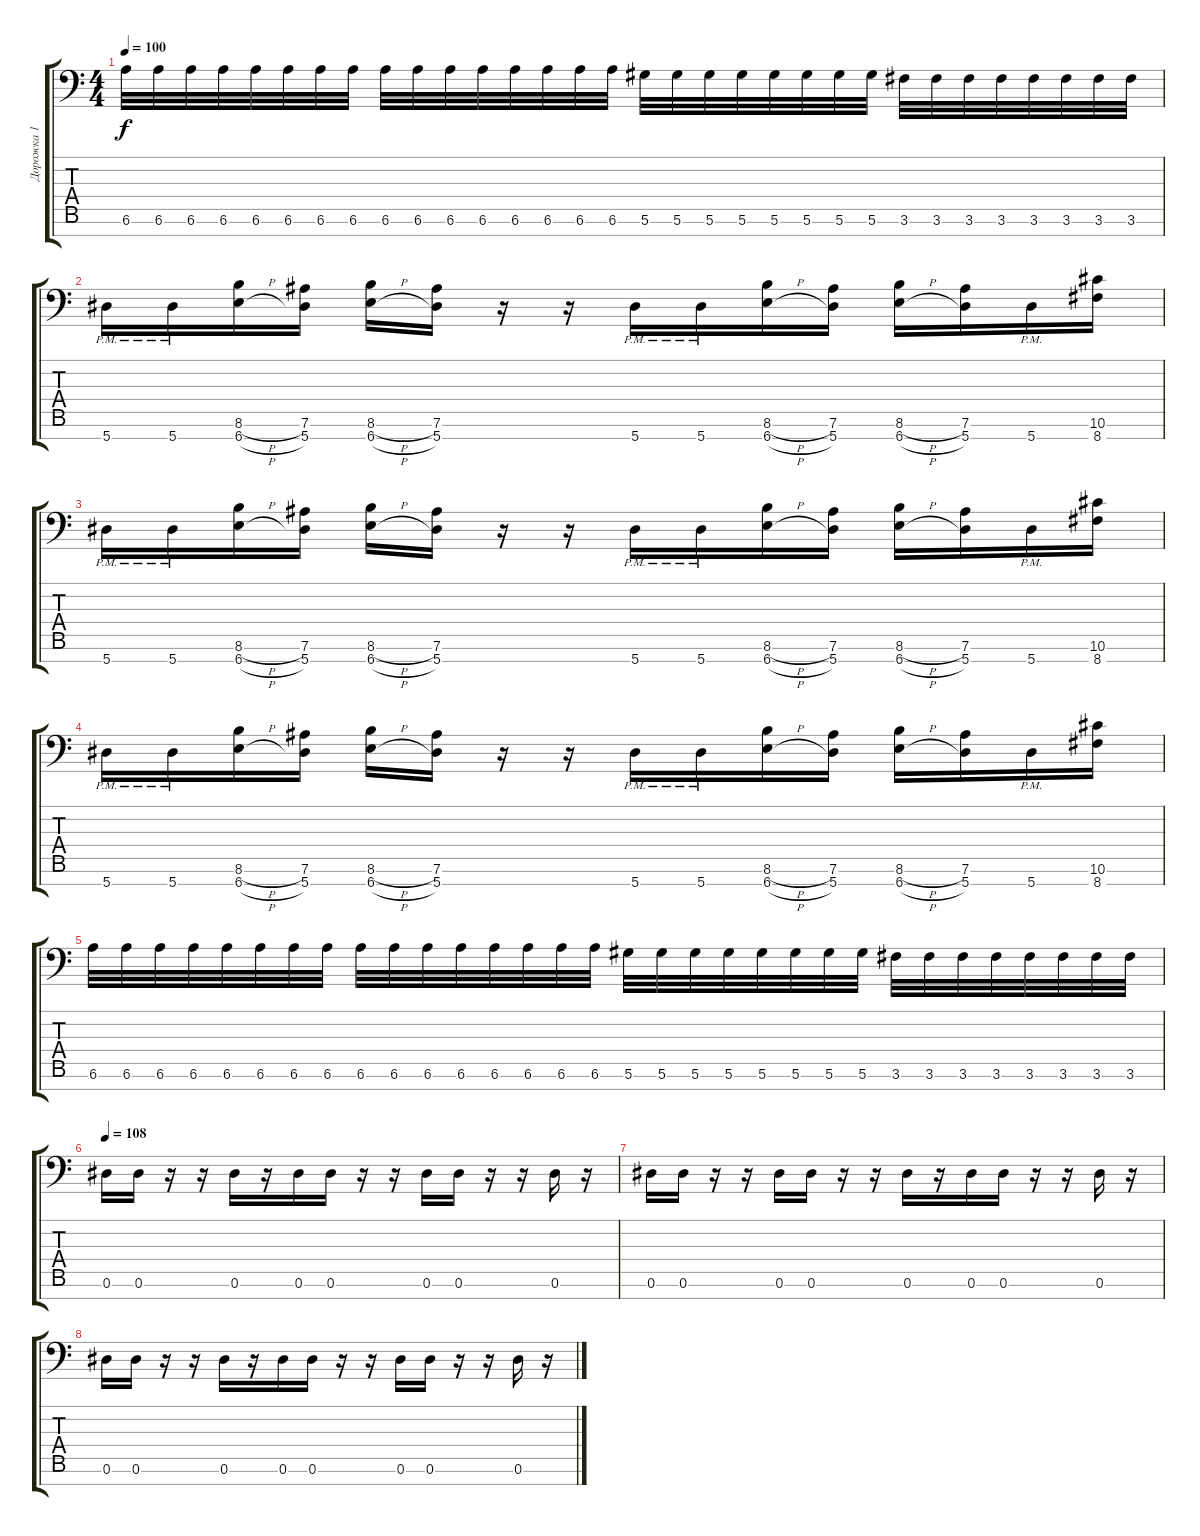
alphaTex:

\track ("Дорожка 1" "Дорожка 1") {instrument electricguitarjazz}
\staff {score tabs}
\tuning (Eb4 Bb3 Gb3 Db3 Ab2 Eb2 Bb1) {hide}
\ts (4 4)
\tempo 100
\clef f4
\ks c
6.6.32{dy f} 6.6.32 6.6.32 6.6.32 6.6.32 6.6.32 6.6.32 6.6.32 6.6.32 6.6.32 6.6.32 6.6.32 6.6.32 6.6.32 6.6.32 6.6.32 5.6.32 5.6.32 5.6.32 5.6.32 5.6.32 5.6.32 5.6.32 5.6.32 3.6.32 3.6.32 3.6.32 3.6.32 3.6.32 3.6.32 3.6.32 3.6.32 |
5.7{pm}.16 5.7{pm}.16 (8.6{h} 6.7{h}).16 (7.6 5.7).16 (8.6{h} 6.7{h}).16 (7.6 5.7).16 r.16 r.16 5.7{pm}.16 5.7{pm}.16 (8.6{h} 6.7{h}).16 (7.6 5.7).16 (8.6{h} 6.7{h}).16 (7.6 5.7).16 5.7{pm}.16 (10.6 8.7).16 |
5.7{pm}.16 5.7{pm}.16 (8.6{h} 6.7{h}).16 (7.6 5.7).16 (8.6{h} 6.7{h}).16 (7.6 5.7).16 r.16 r.16 5.7{pm}.16 5.7{pm}.16 (8.6{h} 6.7{h}).16 (7.6 5.7).16 (8.6{h} 6.7{h}).16 (7.6 5.7).16 5.7{pm}.16 (10.6 8.7).16 |
5.7{pm}.16 5.7{pm}.16 (8.6{h} 6.7{h}).16 (7.6 5.7).16 (8.6{h} 6.7{h}).16 (7.6 5.7).16 r.16 r.16 5.7{pm}.16 5.7{pm}.16 (8.6{h} 6.7{h}).16 (7.6 5.7).16 (8.6{h} 6.7{h}).16 (7.6 5.7).16 5.7{pm}.16 (10.6 8.7).16 |
6.6.32 6.6.32 6.6.32 6.6.32 6.6.32 6.6.32 6.6.32 6.6.32 6.6.32 6.6.32 6.6.32 6.6.32 6.6.32 6.6.32 6.6.32 6.6.32 5.6.32 5.6.32 5.6.32 5.6.32 5.6.32 5.6.32 5.6.32 5.6.32 3.6.32 3.6.32 3.6.32 3.6.32 3.6.32 3.6.32 3.6.32 3.6.32 |
\tempo 108
0.6.16 0.6.16 r.16 r.16 0.6.16 r.16 0.6.16 0.6.16 r.16 r.16 0.6.16 0.6.16 r.16 r.16 0.6.16 r.16 |
0.6.16 0.6.16 r.16 r.16 0.6.16 0.6.16 r.16 r.16 0.6.16 r.16 0.6.16 0.6.16 r.16 r.16 0.6.16 r.16 |
0.6.16 0.6.16 r.16 r.16 0.6.16 r.16 0.6.16 0.6.16 r.16 r.16 0.6.16 0.6.16 r.16 r.16 0.6.16 r.16
